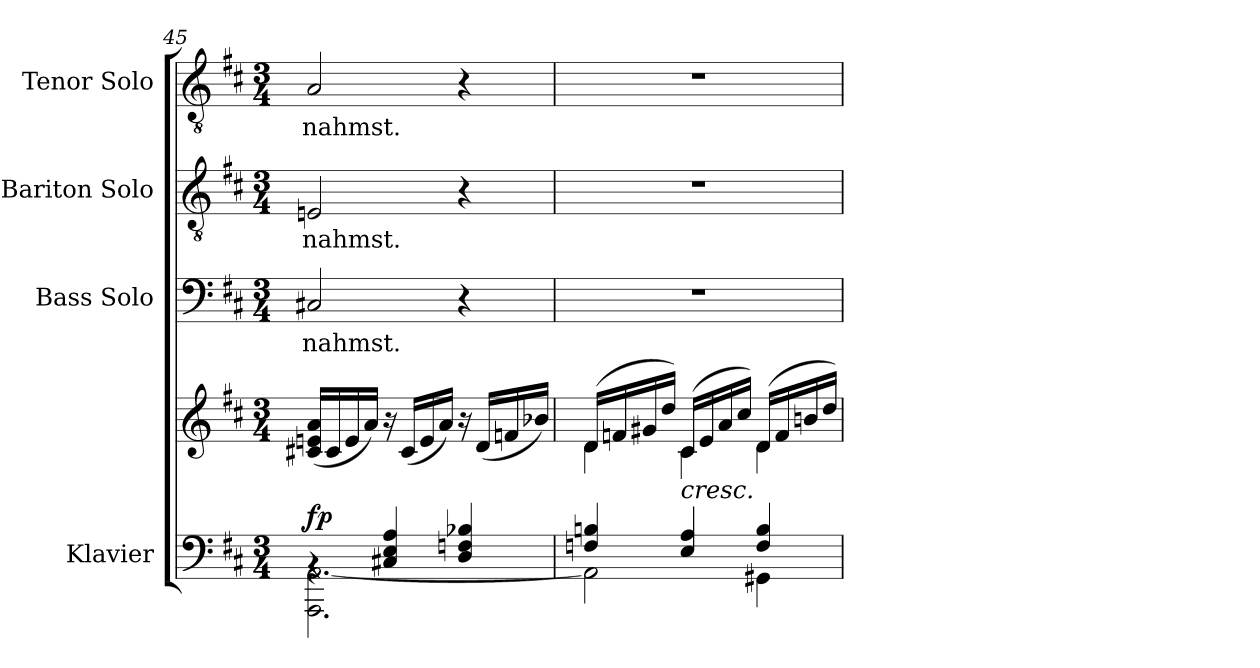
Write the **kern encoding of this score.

**kern	**kern	**dynam	**kern	**text	**kern	**text	**kern	**text
*part4	*part4	*part4	*part3	*part3	*part2	*part2	*part1	*part1
*staff5	*staff4	*staff4/5	*staff3	*staff3	*staff2	*staff2	*staff1	*staff1
*I"Klavier	*	*	*I"Bass Solo	*	*I"Bariton Solo	*	*I"Tenor Solo	*
*	*	*	*I'B S	*	*I'B r S	*	*I'T S	*
*clefF4	*clefG2	*	*clefF4	*	*clefGv2	*	*clefGv2	*
*k[f#c#]	*k[f#c#]	*	*k[f#c#]	*	*k[f#c#]	*	*k[f#c#]	*
*M3/4	*M3/4	*	*M3/4	*	*M3/4	*	*M3/4	*
=45	=45	=45	=45	=45	=45	=45	=45	=45
*^	*	*	*	*	*	*	*	*
!	!	!	!LO:DY:a=2	!	!LO:LY:b	!	!LO:LY:b	!	!LO:LY:b
4rBB	2.AAA\ [2.AA\	(>16c#X/ 16en/ 16a/LL	fp	2C#X/	nahmst.	2En/	nahmst.	2A/	nahmst.
.	.	16c#/	.	.	.	.	.	.	.
.	.	16e/	.	.	.	.	.	.	.
.	.	16a/JJ)	.	.	.	.	.	.	.
4C#X/ 4E/ 4A/	.	16r	.	.	.	.	.	.	.
.	.	(16c#/LL	.	.	.	.	.	.	.
.	.	16e/	.	.	.	.	.	.	.
.	.	16a/JJ)	.	.	.	.	.	.	.
4D/ 4Fn/ 4B-X/	.	16r	.	4r	.	4r	.	4r	.
.	.	(16d/LL	.	.	.	.	.	.	.
.	.	16fn/	.	.	.	.	.	.	.
.	.	16b-X/JJ)	.	.	.	.	.	.	.
!!LO:LB:g=z
=46	=46	=46	=46	=46	=46	=46	=46	=46	=46
*	*	*^	*	*	*	*	*	*	*
4Fn/ 4Bn/	2AA\]	(16d/LL	4d\	.	2.r	.	2.r	.	2.r	.
.	.	16fn/	.	.	.	.	.	.	.	.
.	.	16g#X/	.	.	.	.	.	.	.	.
.	.	16dd/JJ)	.	.	.	.	.	.	.	.
!LO:TX:a:i:t=cresc.	!	!	!	!	!	!	!	!	!	!
4E/ 4A/	.	(16c#/LL	4c#\	.	.	.	.	.	.	.
.	.	16e/	.	.	.	.	.	.	.	.
.	.	16a/	.	.	.	.	.	.	.	.
.	.	16cc#/JJ)	.	.	.	.	.	.	.	.
4F/ 4B/	4GG#X\	(16d/LL	4d\	.	.	.	.	.	.	.
.	.	16f/	.	.	.	.	.	.	.	.
.	.	16bn/	.	.	.	.	.	.	.	.
.	.	16dd/JJ)	.	.	.	.	.	.	.	.
*v	*v	*	*	*	*	*	*	*	*	*
*	*v	*v	*	*	*	*	*	*	*
=	=	=	=	=	=	=	=	=
*-	*-	*-	*-	*-	*-	*-	*-	*-
